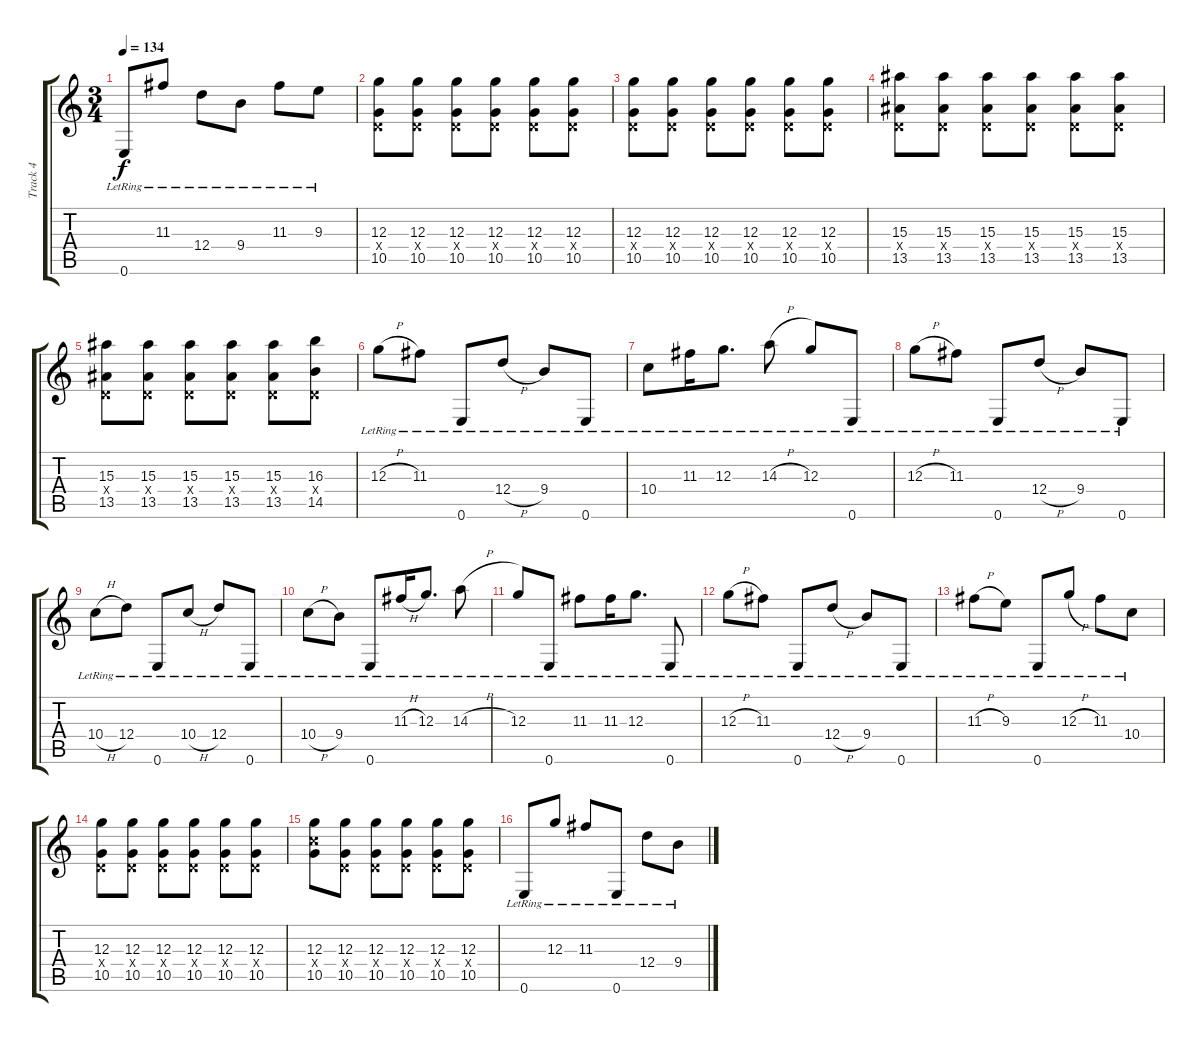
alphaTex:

\track ("Track 4" "Track 4") {instrument distortionguitar}
\staff {score tabs}
\tuning (E4 B3 G3 D3 A2 E2) {hide}
\ts (3 4)
\tempo 134
\clef g2
\ks c
0.6{lr}.8{dy f} 11.3{lr}.8 12.4{lr}.8 9.4{lr}.8 11.3{lr}.8 9.3{lr}.8 |
(12.3 0.4{x} 10.5).8 (12.3 0.4{x} 10.5).8 (12.3 0.4{x} 10.5).8 (12.3 0.4{x} 10.5).8 (12.3 0.4{x} 10.5).8 (12.3 0.4{x} 10.5).8 |
(12.3 0.4{x} 10.5).8 (12.3 0.4{x} 10.5).8 (12.3 0.4{x} 10.5).8 (12.3 0.4{x} 10.5).8 (12.3 0.4{x} 10.5).8 (12.3 0.4{x} 10.5).8 |
(15.3 0.4{x} 13.5).8 (15.3 0.4{x} 13.5).8 (15.3 0.4{x} 13.5).8 (15.3 0.4{x} 13.5).8 (15.3 0.4{x} 13.5).8 (15.3 0.4{x} 13.5).8 |
(15.3 0.4{x} 13.5).8 (15.3 0.4{x} 13.5).8 (15.3 0.4{x} 13.5).8 (15.3 0.4{x} 13.5).8 (15.3 0.4{x} 13.5).8 (16.3 0.4{x} 14.5).8 |
12.3{h lr}.8 11.3{lr}.8 0.6{lr}.8 12.4{h lr}.8 9.4{lr}.8 0.6{lr}.8 |
10.4{lr}.8 11.3{lr}.16 12.3{lr}.8{d} 14.3{h lr}.8 12.3{lr}.8 0.6{lr}.8 |
12.3{h lr}.8 11.3{lr}.8 0.6{lr}.8 12.4{h lr}.8 9.4{lr}.8 0.6{lr}.8 |
10.4{h lr}.8 12.4{lr}.8 0.6{lr}.8 10.4{h lr}.8 12.4{lr}.8 0.6{lr}.8 |
10.4{h lr}.8 9.4{lr}.8 0.6{lr}.8 11.3{h lr}.16 12.3{lr}.8{d} 14.3{h lr}.8 |
12.3{lr}.8 0.6{lr}.8 11.3{lr}.8 11.3{lr}.16 12.3{lr}.8{d} 0.6{lr}.8 |
12.3{h lr}.8 11.3{lr}.8 0.6{lr}.8 12.4{h lr}.8 9.4{lr}.8 0.6{lr}.8 |
11.3{h lr}.8 9.3{lr}.8 0.6{lr}.8 12.3{h lr}.8 11.3{lr}.8 10.4{lr}.8 |
(12.3 0.4{x} 10.5).8 (12.3 0.4{x} 10.5).8 (12.3 0.4{x} 10.5).8 (12.3 0.4{x} 10.5).8 (12.3 0.4{x} 10.5).8 (12.3 0.4{x} 10.5).8 |
(12.3 10.4{x} 10.5).8 (12.3 0.4{x} 10.5).8 (12.3 0.4{x} 10.5).8 (12.3 0.4{x} 10.5).8 (12.3 0.4{x} 10.5).8 (12.3 0.4{x} 10.5).8 |
0.6{lr}.8 12.3{lr}.8 11.3{lr}.8 0.6{lr}.8 12.4{lr}.8 9.4{lr}.8
